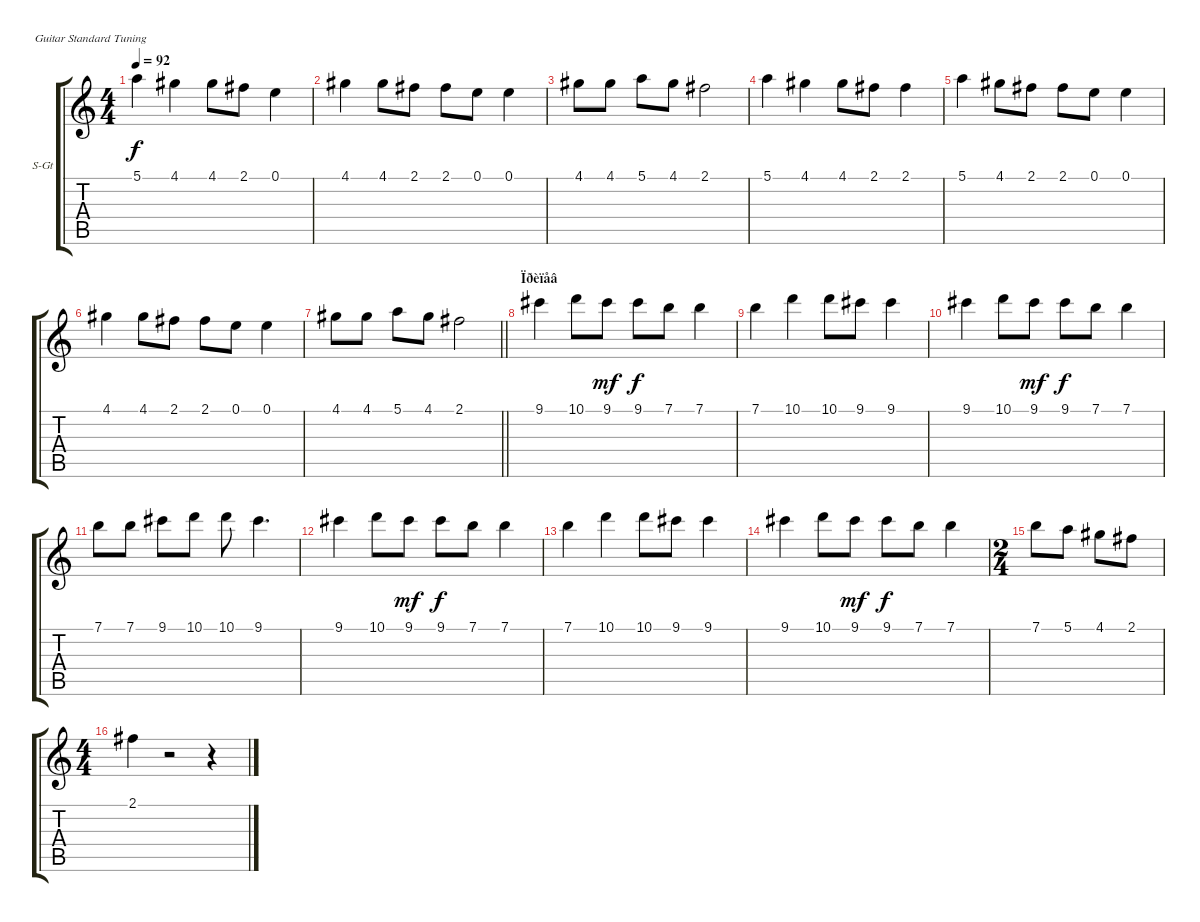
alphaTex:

\bracketExtendMode groupsimilarinstruments
\firstSystemTrackNameOrientation horizontal
\otherSystemsTrackNameOrientation horizontal
\track ("Âîêàë" "S-Gt") {instrument tenorsax}
\staff {score tabs}
\tuning (E4 B3 G3 D3 A2 E2)
\displaytranspose 12
\ts (4 4)
\tempo 92
\clef g2
\ks c
5.1.4{dy f} 4.1.4 4.1.8 2.1.8 0.1.4 |
4.1.4 4.1.8 2.1.8 2.1.8 0.1.8 0.1.4 |
4.1.8 4.1.8 5.1.8 4.1.8 2.1.2 |
5.1.4 4.1.4 4.1.8 2.1.8 2.1.4 |
5.1.4 4.1.8 2.1.8 2.1.8 0.1.8 0.1.4 |
4.1.4 4.1.8 2.1.8 2.1.8 0.1.8 0.1.4 |
\barLineRight lightlight
4.1.8 4.1.8 5.1.8 4.1.8 2.1.2 |
\section ("" "Ïðèïåâ")
9.1.4 10.1.8 9.1.8{dy mf} 9.1.8{dy f} 7.1.8 7.1.4 |
7.1.4 10.1.4 10.1.8 9.1.8 9.1.4 |
9.1.4 10.1.8 9.1.8{dy mf} 9.1.8{dy f} 7.1.8 7.1.4 |
7.1.8 7.1.8 9.1.8 10.1.8 10.1.8 9.1.4{d} |
9.1.4 10.1.8 9.1.8{dy mf} 9.1.8{dy f} 7.1.8 7.1.4 |
7.1.4 10.1.4 10.1.8 9.1.8 9.1.4 |
9.1.4 10.1.8 9.1.8{dy mf} 9.1.8{dy f} 7.1.8 7.1.4 |
\ts (2 4)
\beaming (8 2 2 2 2)
7.1.8 5.1.8 4.1.8 2.1.8 |
\ts (4 4)
\beaming (8 2 2 2 2)
2.1.4 r.2 r.4
